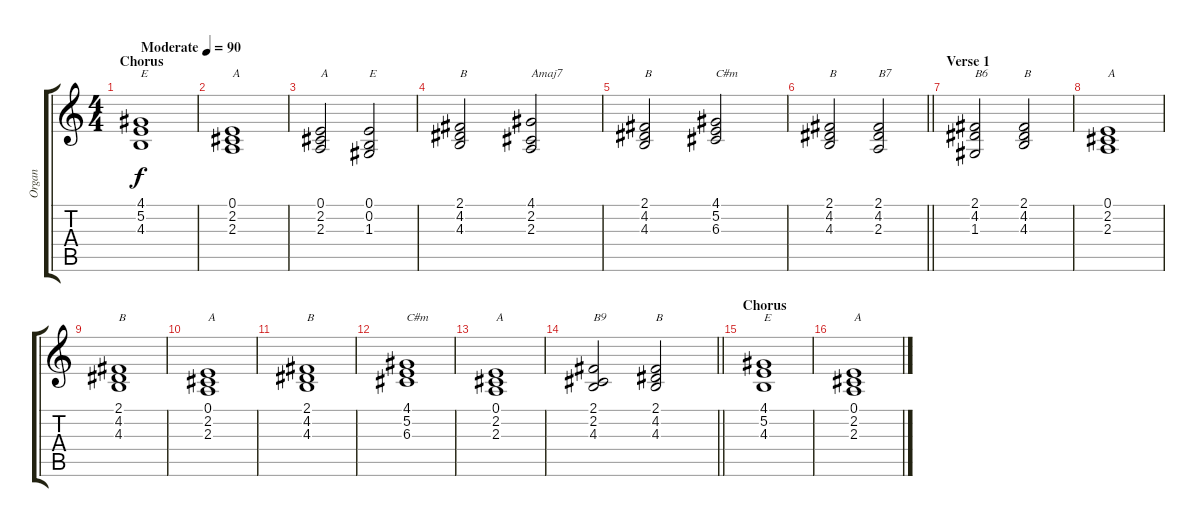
\track ("Organ" "Organ") {instrument drawbarorgan}
\staff {score tabs}
\tuning (E4 B3 G3 D3 A2 E2) {hide}
\ts (4 4)
\section ("" "Chorus")
\tempo (90 "Moderate")
\clef g2
\ks c
(4.1 5.2 4.3).1{txt "E" dy f instrument drawbarorgan} |
(0.1 2.2 2.3).1{txt "A"} |
(0.1 2.2 2.3).2{txt "A"} (0.1 0.2 1.3).2{txt "E"} |
(2.1 4.2 4.3).2{txt "B"} (4.1 2.2 2.3).2{txt "Amaj7"} |
(2.1 4.2 4.3).2{txt "B"} (4.1 5.2 6.3).2{txt "C#m"} |
\barLineRight lightlight
(2.1 4.2 4.3).2{txt "B"} (2.1 4.2 2.3).2{txt "B7"} |
\section ("" "Verse 1")
(2.1 4.2 1.3).2{txt "B6"} (2.1 4.2 4.3).2{txt "B"} |
(0.1 2.2 2.3).1{txt "A"} |
(2.1 4.2 4.3).1{txt "B"} |
(0.1 2.2 2.3).1{txt "A"} |
(2.1 4.2 4.3).1{txt "B"} |
(4.1 5.2 6.3).1{txt "C#m"} |
(0.1 2.2 2.3).1{txt "A"} |
\barLineRight lightlight
(2.1 2.2 4.3).2{txt "B9"} (2.1 4.2 4.3).2{txt "B"} |
\section ("" "Chorus")
(4.1 5.2 4.3).1{txt "E"} |
(0.1 2.2 2.3).1{txt "A"}
